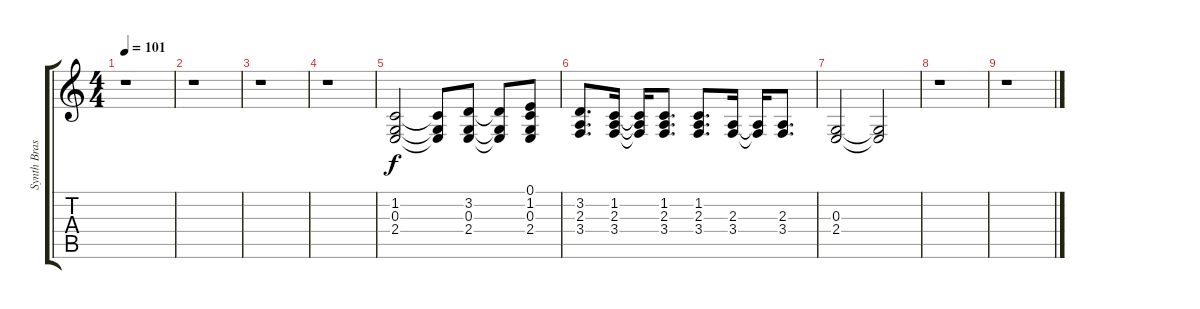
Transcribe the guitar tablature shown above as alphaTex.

\track ("Synth Brass 1" "Synth Bras") {instrument synthbrass1}
\staff {score tabs}
\tuning (E4 B3 G3 D3 A2 E2) {hide}
\ts (4 4)
\tempo 101
\clef g2
\ks c
r.1{dy f} |
r.1 |
r.1 |
r.1 |
(1.2 0.3 2.4).2 (1.2{t} 0.3{t} 2.4{t}).8 (3.2 0.3 2.4).8 (3.2{t} 0.3{t} 2.4{t}).8 (0.1 1.2 0.3 2.4).8 |
(3.2 2.3 3.4).8{d} (1.2 2.3 3.4).16 (1.2{t} 2.3{t} 3.4{t}).16 (1.2 2.3 3.4).8{d} (1.2 2.3 3.4).8{d} (2.3 3.4).16 (2.3{t} 3.4{t}).16 (2.3 3.4).8{d} |
(0.3 2.4).2 (0.3{t} 2.4{t}).2 |
r.1 |
r.1
